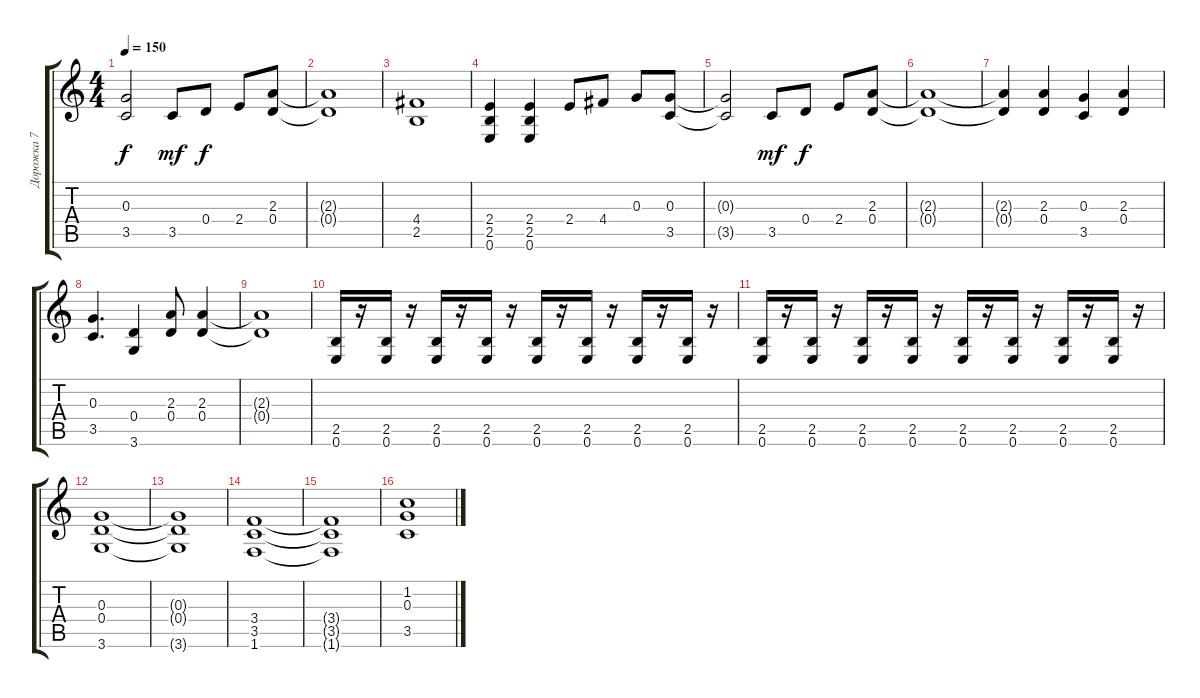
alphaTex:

\track ("Дорожка 7" "Дорожка 7") {instrument distortionguitar}
\staff {score tabs}
\tuning (E4 B3 G3 D3 A2 E2) {hide}
\ts (4 4)
\tempo 150
\clef g2
\ks c
(0.3{t} 3.5{t}).2{dy f} 3.5.8{dy mf} 0.4.8{dy f} 2.4.8 (2.3 0.4).8 |
(2.3{t} 0.4{t}).1 |
(4.4 2.5).1 |
(2.4 2.5 0.6).4 (2.4 2.5 0.6).4 2.4.8 4.4.8 0.3.8 (0.3 3.5).8 |
(0.3{t} 3.5{t}).2 3.5.8{dy mf} 0.4.8{dy f} 2.4.8 (2.3 0.4).8 |
(2.3{t} 0.4{t}).1 |
(2.3{t} 0.4{t}).4 (2.3 0.4).4 (0.3 3.5).4 (2.3 0.4).4 |
(0.3 3.5).4{d} (0.4 3.6).4 (2.3 0.4).8 (2.3 0.4).4 |
(2.3{t} 0.4{t}).1 |
(2.5 0.6).16 r.16 (2.5 0.6).16 r.16 (2.5 0.6).16 r.16 (2.5 0.6).16 r.16 (2.5 0.6).16 r.16 (2.5 0.6).16 r.16 (2.5 0.6).16 r.16 (2.5 0.6).16 r.16 |
(2.5 0.6).16 r.16 (2.5 0.6).16 r.16 (2.5 0.6).16 r.16 (2.5 0.6).16 r.16 (2.5 0.6).16 r.16 (2.5 0.6).16 r.16 (2.5 0.6).16 r.16 (2.5 0.6).16 r.16 |
(0.3 0.4 3.6).1 |
(0.3{t} 0.4{t} 3.6{t}).1 |
(3.4 3.5 1.6).1 |
(3.4{t} 3.5{t} 1.6{t}).1 |
(1.2 0.3 3.5).1
